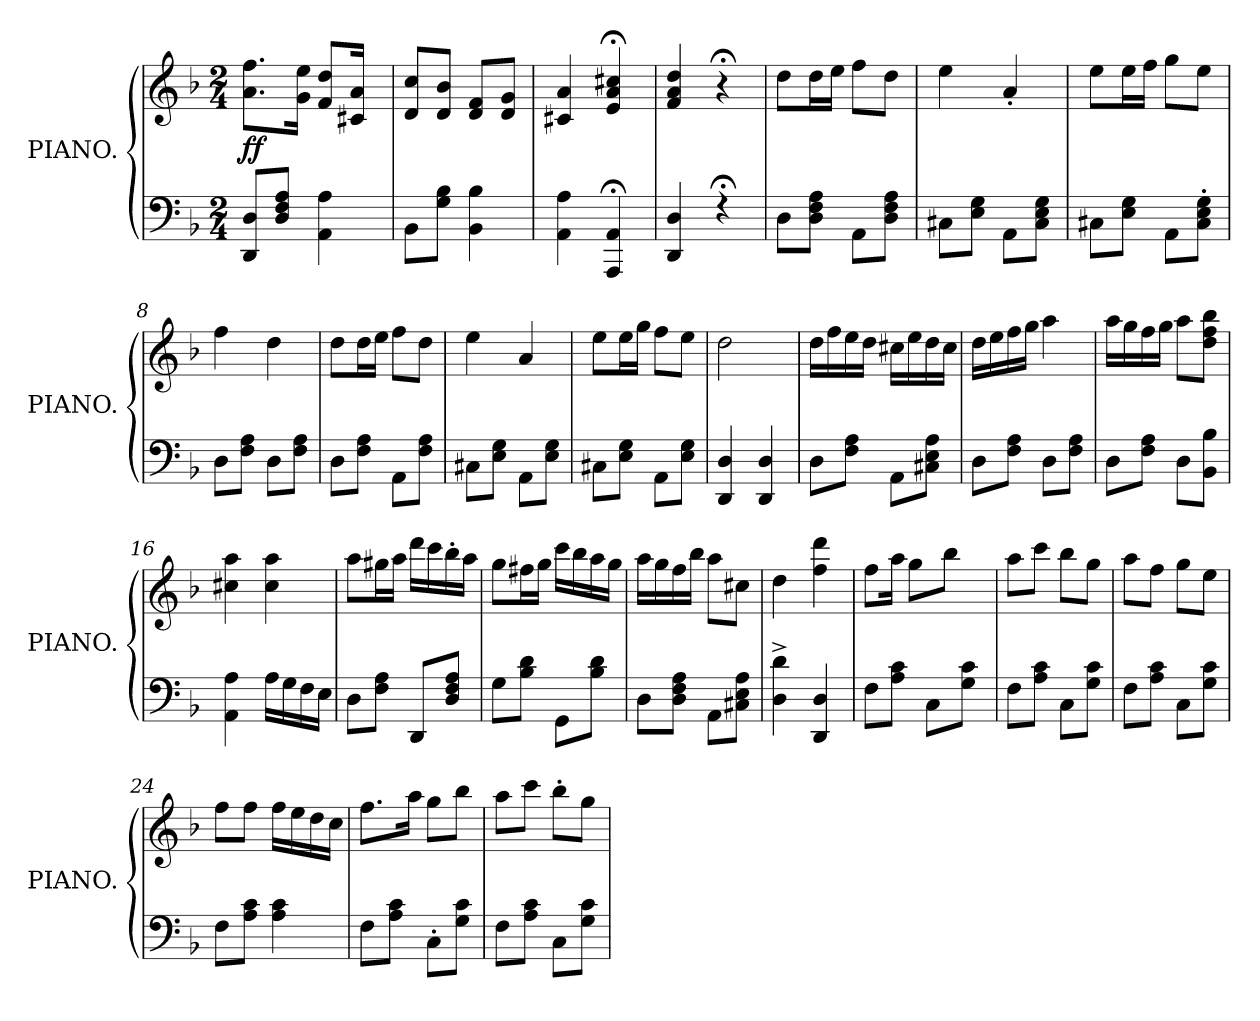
**kern	**kern	**dynam
*part1	*part1	*part1
*staff2	*staff1	*staff1/2
*I"PIANO.	*	*
*I'PIANO.	*	*
*clefF4	*clefG2	*
*k[b-]	*k[b-]	*
*M2/4	*M2/4	*
=1	=1	=1
!	!	!LO:DY:b
8DD/ 8D/L	8.a\ 8.ff\L	ff
8D/ 8F/ 8A/J	.	.
.	16g\ 16ee\Jk	.
4AA\ 4A\	8f/ 8dd/L	.
.	16c#X/ 16a/Jk	.
.	16ryy	.
=2	=2	=2
8BB-\L	8d/ 8cc/L	.
8G\ 8B-\J	8d/ 8b-/J	.
4BB-\ 4B-\	8d/ 8f/L	.
.	8d/ 8g/J	.
=3	=3	=3
4AA\ 4A\	4c#X/ 4a/	.
4AAA/;< 4AA/;<	4e/;< 4a/;< 4cc#X/;<	.
=4	=4	=4
4DD/ 4D/	4f/ 4a/ 4dd/	.
4r;<E	4r;<	.
=5	=5	=5
8D\L	8dd\L	.
8D\ 8F\ 8A\J	16dd\L	.
.	16ee\JJ	.
8AA\L	8ff\L	.
8D\ 8F\ 8A\J	8dd\J	.
!!LO:LB:g=z
=6	=6	=6
8C#X\L	4ee\	.
8E\ 8G\J	.	.
8AA\L	4a'</	.
8C#\ 8E\ 8G\J	.	.
=7	=7	=7
8C#X\L	8ee\L	.
8E\ 8G\J	16ee\L	.
.	16ff\JJ	.
8AA\L	8gg\L	.
8C#\'> 8E\'> 8G\'>J	8ee\J	.
=8	=8	=8
8D\L	4ff\	.
8F\ 8A\J	.	.
8D\L	4dd\	.
8F\ 8A\J	.	.
=9	=9	=9
8D\L	8dd\L	.
8F\ 8A\J	16dd\L	.
.	16ee\JJ	.
8AA\L	8ff\L	.
8F\ 8A\J	8dd\J	.
=10	=10	=10
8C#X\L	4ee\	.
8E\ 8G\J	.	.
8AA\L	4a/	.
8E\ 8G\J	.	.
=11	=11	=11
8C#X\L	8ee\L	.
8E\ 8G\J	16ee\L	.
.	16gg\JJ	.
8AA\L	8ff\L	.
8E\ 8G\J	8ee\J	.
!!LO:LB:g=z
=12	=12	=12
4DD/ 4D/	2dd\	.
4DD/ 4D/	.	.
=13	=13	=13
8D\L	16dd\LL	.
.	16ff\	.
8F\ 8A\J	16ee\	.
.	16dd\JJ	.
8AA\L	16cc#X\LL	.
.	16ee\	.
8C#X\ 8E\ 8A\J	16dd\	.
.	16cc#\JJ	.
=14	=14	=14
8D\L	16dd\LL	.
.	16ee\	.
8F\ 8A\J	16ff\	.
.	16gg\JJ	.
8D\L	4aa\	.
8F\ 8A\J	.	.
=15	=15	=15
8D\L	16aa\LL	.
.	16gg\	.
8F\ 8A\J	16ff\	.
.	16gg\JJ	.
8D\L	8aa\L	.
8BB-\ 8B-\J	8dd\ 8ff\ 8bb-\J	.
=16	=16	=16
4AA\ 4A\	4cc#X\ 4aa\	.
16A\LL	4cc#\ 4aa\	.
16G\	.	.
16F\	.	.
16E\JJ	.	.
!!LO:LB:g=z
=17	=17	=17
8D\L	8aa\L	.
8F\ 8A\J	16gg#X\L	.
.	16aa\JJ	.
8DD/L	16ddd\LL	.
.	16ccc\	.
8D/ 8F/ 8A/J	16bb-'>\	.
.	16aa\JJ	.
=18	=18	=18
8G\L	8gg\L	.
8B-\ 8d\J	16ff#X\L	.
.	16gg\JJ	.
8GG\L	16ccc\LL	.
.	16bb-\	.
8B-\ 8d\J	16aa\	.
.	16gg\JJ	.
=19	=19	=19
8D\L	16aa\LL	.
.	16gg\	.
8D\ 8F\ 8A\J	16ff\	.
.	16bb-\JJ	.
8AA\L	8aa\L	.
8C#X\ 8E\ 8A\J	8cc#X\J	.
=20	=20	=20
4D\^> 4d\^>	4dd\	.
4DD/ 4D/	4ff\ 4ddd\	.
=21	=21	=21
8F\L	8ff\L	.
8A\ 8c\J	16aa\Jk	.
.	8gg\L	.
8C\L	.	.
.	8bb-\J	.
8G\ 8c\J	.	.
.	16ryy	.
=22	=22	=22
8F\L	8aa\L	.
8A\ 8c\J	8ccc\J	.
8C\L	8bb-\L	.
8G\ 8c\J	8gg\J	.
!!LO:LB:g=z
=23	=23	=23
8F\L	8aa\L	.
8A\ 8c\J	8ff\J	.
8C\L	8gg\L	.
8G\ 8c\J	8ee\J	.
=24	=24	=24
8F\L	8ff\L	.
8A\ 8c\J	8ff\J	.
4A\ 4c\	16ff\LL	.
.	16ee\	.
.	16dd\	.
.	16cc\JJ	.
=25	=25	=25
8F\L	8.ff\L	.
8A\ 8c\J	.	.
.	16aa\Jk	.
8C'<\L	8gg\L	.
8G\ 8c\J	8bb-\J	.
=26	=26	=26
8F\L	8aa\L	.
8A\ 8c\J	8ccc\J	.
8C\L	8bb-'>\L	.
8G\ 8c\J	8gg\J	.
=	=	=
*-	*-	*-
